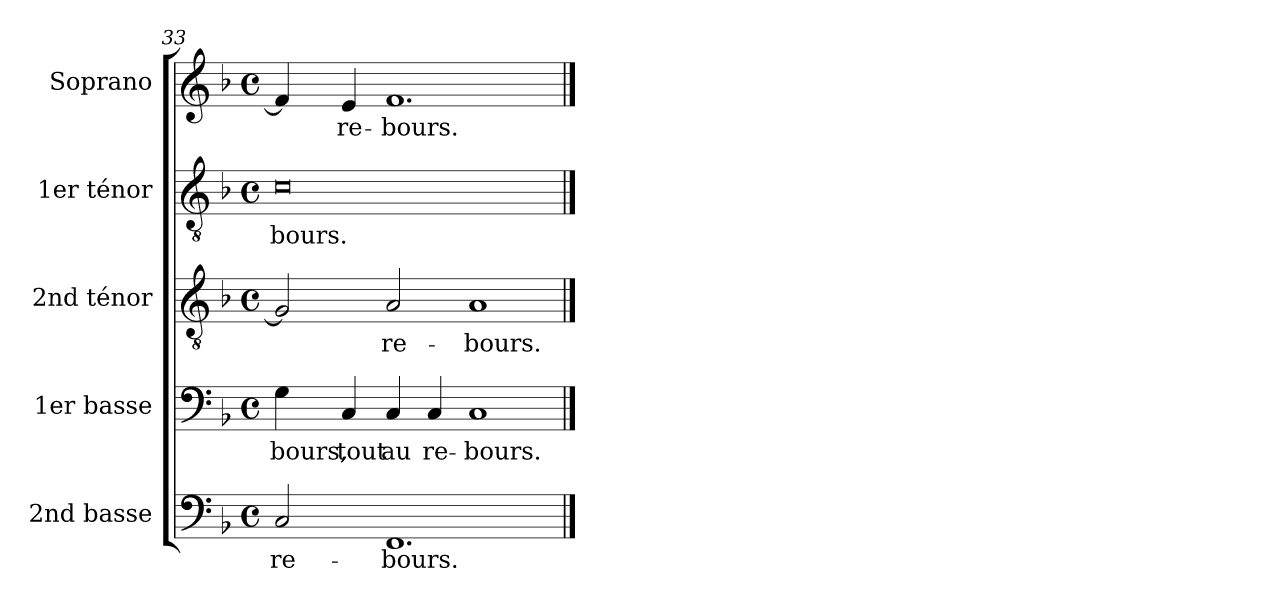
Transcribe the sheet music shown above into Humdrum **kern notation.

**kern	**text	**kern	**text	**kern	**text	**kern	**text	**kern	**text
*part5	*part5	*part4	*part4	*part3	*part3	*part2	*part2	*part1	*part1
*staff5	*staff5	*staff4	*staff4	*staff3	*staff3	*staff2	*staff2	*staff1	*staff1
*I"2nd basse	*	*I"1er basse	*	*I"2nd ténor	*	*I"1er ténor	*	*I"Soprano	*
*I'B.	*	*I'B.	*	*I'T.	*	*I'T.	*	*I'S.	*
*clefF4	*	*clefF4	*	*clefGv2	*	*clefGv2	*	*clefG2	*
*	*	*	*	*ITrd7c12	*	*ITrd7c12	*	*	*
*k[b-]	*	*k[b-]	*	*k[b-]	*	*k[b-]	*	*k[b-]	*
*F:	*	*F:	*	*F:	*	*F:	*	*F:	*
*M4/4	*	*M4/4	*	*M4/4	*	*M4/4	*	*M4/4	*
*met(c)	*	*met(c)	*	*met(c)	*	*met(c)	*	*met(c)	*
=33	=33	=33	=33	=33	=33	=33	=33	=33	=33
!	!LO:LY:b:color=#000000	!	!	!	!	!	!	!	!
!	!	!	!LO:LY:b:color=#000000	!	!	!	!	!	!
!	!	!	!	!	!	!	!LO:LY:b:color=#000000	!	!
2Ci/	re-	4Gi\	-bours,	2GGi/]	.	0Ci	-bours.	4fi/]	.
!	!	!	!LO:LY:b:color=#000000	!	!	!	!	!	!
!	!	!	!	!	!	!	!	!	!LO:LY:b:color=#000000
.	.	4Ci/	tout	.	.	.	.	4ei/	re-
!	!LO:LY:b:color=#000000	!	!	!	!	!	!	!	!
!	!	!	!LO:LY:b:color=#000000	!	!	!	!	!	!
!	!	!	!	!	!LO:LY:b:color=#000000	!	!	!	!
!	!	!	!	!	!	!	!	!	!LO:LY:b:color=#000000
1.FFi	-bours.	4Ci/	au	2AAi/	re-	.	.	1.fi	-bours.
!	!	!	!LO:LY:b:color=#000000	!	!	!	!	!	!
.	.	4Ci/	re-	.	.	.	.	.	.
!	!	!	!LO:LY:b:color=#000000	!	!	!	!	!	!
!	!	!	!	!	!LO:LY:b:color=#000000	!	!	!	!
.	.	1Ci	-bours.	1AAi	-bours.	.	.	.	.
==	==	==	==	==	==	==	==	==	==
*-	*-	*-	*-	*-	*-	*-	*-	*-	*-
